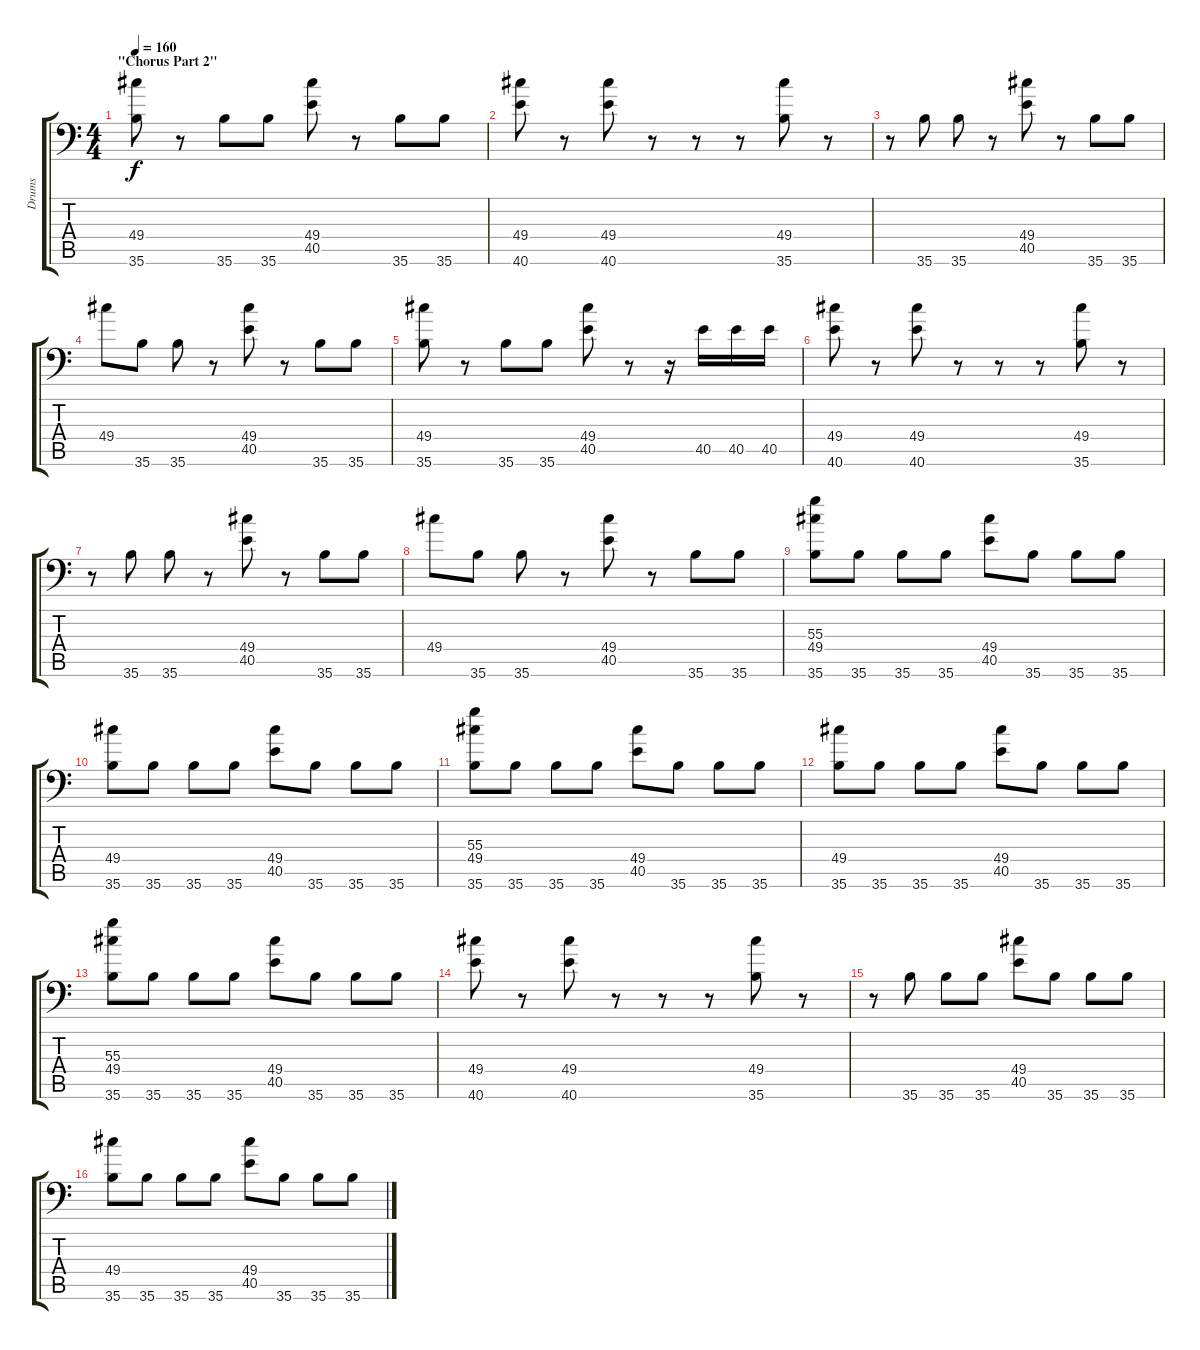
\track ("Drums" "Drums") {instrument acousticgrandpiano}
\staff {score tabs}
\tuning (C-1 C-1 C-1 C-1 C-1 C-1) {hide}
\ts (4 4)
\section ("" "\"Chorus Part 2\"")
\tempo 160
\clef f4
\ks c
(49.4 35.6).8{dy f} r.8 35.6.8 35.6.8 (49.4 40.5).8 r.8 35.6.8 35.6.8 |
(49.4 40.6).8 r.8 (49.4 40.6).8 r.8 r.8 r.8 (49.4 35.6).8 r.8 |
r.8 35.6.8 35.6.8 r.8 (49.4 40.5).8 r.8 35.6.8 35.6.8 |
49.4.8 35.6.8 35.6.8 r.8 (49.4 40.5).8 r.8 35.6.8 35.6.8 |
(49.4 35.6).8 r.8 35.6.8 35.6.8 (49.4 40.5).8 r.8 r.16 40.5.16 40.5.16 40.5.16 |
(49.4 40.6).8 r.8 (49.4 40.6).8 r.8 r.8 r.8 (49.4 35.6).8 r.8 |
r.8 35.6.8 35.6.8 r.8 (49.4 40.5).8 r.8 35.6.8 35.6.8 |
49.4.8 35.6.8 35.6.8 r.8 (49.4 40.5).8 r.8 35.6.8 35.6.8 |
(55.3 49.4 35.6).8 35.6.8 35.6.8 35.6.8 (49.4 40.5).8 35.6.8 35.6.8 35.6.8 |
(49.4 35.6).8 35.6.8 35.6.8 35.6.8 (49.4 40.5).8 35.6.8 35.6.8 35.6.8 |
(55.3 49.4 35.6).8 35.6.8 35.6.8 35.6.8 (49.4 40.5).8 35.6.8 35.6.8 35.6.8 |
(49.4 35.6).8 35.6.8 35.6.8 35.6.8 (49.4 40.5).8 35.6.8 35.6.8 35.6.8 |
(55.3 49.4 35.6).8 35.6.8 35.6.8 35.6.8 (49.4 40.5).8 35.6.8 35.6.8 35.6.8 |
(49.4 40.6).8 r.8 (49.4 40.6).8 r.8 r.8 r.8 (49.4 35.6).8 r.8 |
r.8 35.6.8 35.6.8 35.6.8 (49.4 40.5).8 35.6.8 35.6.8 35.6.8 |
(49.4 35.6).8 35.6.8 35.6.8 35.6.8 (49.4 40.5).8 35.6.8 35.6.8 35.6.8
